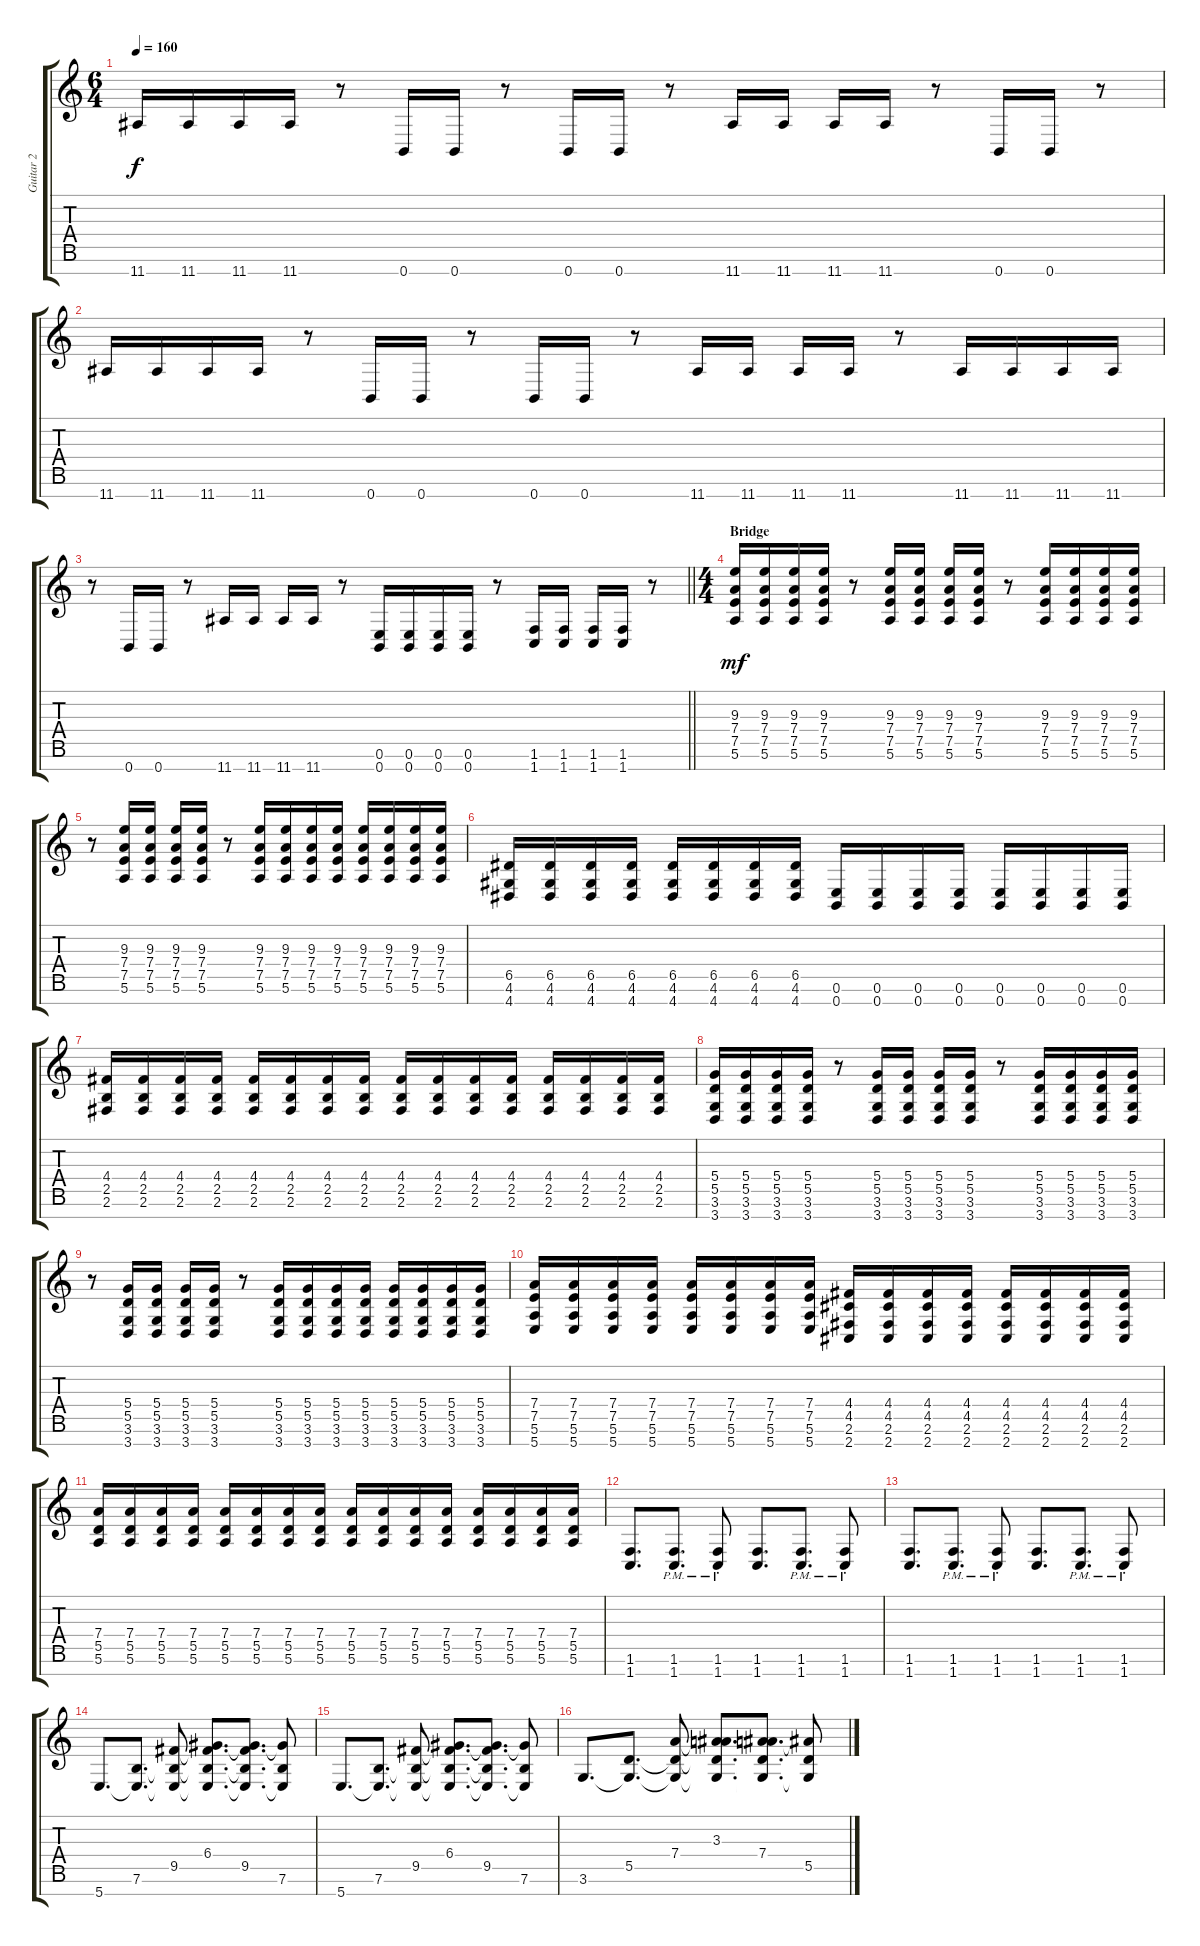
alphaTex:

\track ("Guitar 2" "Guitar 2") {instrument distortionguitar}
\staff {score tabs}
\tuning (E4 B3 G3 D3 A2 E2 B1) {hide}
\ts (6 4)
\tempo 160
\clef g2
\ks c
11.7.16{dy f} 11.7.16 11.7.16 11.7.16 r.8 0.7.16 0.7.16 r.8 0.7.16 0.7.16 r.8 11.7.16 11.7.16 11.7.16 11.7.16 r.8 0.7.16 0.7.16 r.8 |
11.7.16 11.7.16 11.7.16 11.7.16 r.8 0.7.16 0.7.16 r.8 0.7.16 0.7.16 r.8 11.7.16 11.7.16 11.7.16 11.7.16 r.8 11.7.16 11.7.16 11.7.16 11.7.16 |
\barLineRight lightlight
r.8 0.7.16 0.7.16 r.8 11.7.16 11.7.16 11.7.16 11.7.16 r.8 (0.6 0.7).16 (0.6 0.7).16 (0.6 0.7).16 (0.6 0.7).16 r.8 (1.6 1.7).16 (1.6 1.7).16 (1.6 1.7).16 (1.6 1.7).16 r.8 |
\ts (4 4)
\section ("" "Bridge")
(9.3 7.4 7.5 5.6).16{dy mf} (9.3 7.4 7.5 5.6).16 (9.3 7.4 7.5 5.6).16 (9.3 7.4 7.5 5.6).16 r.8 (9.3 7.4 7.5 5.6).16 (9.3 7.4 7.5 5.6).16 (9.3 7.4 7.5 5.6).16 (9.3 7.4 7.5 5.6).16 r.8 (9.3 7.4 7.5 5.6).16 (9.3 7.4 7.5 5.6).16 (9.3 7.4 7.5 5.6).16 (9.3 7.4 7.5 5.6).16 |
r.8 (9.3 7.4 7.5 5.6).16 (9.3 7.4 7.5 5.6).16 (9.3 7.4 7.5 5.6).16 (9.3 7.4 7.5 5.6).16 r.8 (9.3 7.4 7.5 5.6).16 (9.3 7.4 7.5 5.6).16 (9.3 7.4 7.5 5.6).16 (9.3 7.4 7.5 5.6).16 (9.3 7.4 7.5 5.6).16 (9.3 7.4 7.5 5.6).16 (9.3 7.4 7.5 5.6).16 (9.3 7.4 7.5 5.6).16 |
(6.5 4.6 4.7).16 (6.5 4.6 4.7).16 (6.5 4.6 4.7).16 (6.5 4.6 4.7).16 (6.5 4.6 4.7).16 (6.5 4.6 4.7).16 (6.5 4.6 4.7).16 (6.5 4.6 4.7).16 (0.6 0.7).16 (0.6 0.7).16 (0.6 0.7).16 (0.6 0.7).16 (0.6 0.7).16 (0.6 0.7).16 (0.6 0.7).16 (0.6 0.7).16 |
(4.4 2.5 2.6).16 (4.4 2.5 2.6).16 (4.4 2.5 2.6).16 (4.4 2.5 2.6).16 (4.4 2.5 2.6).16 (4.4 2.5 2.6).16 (4.4 2.5 2.6).16 (4.4 2.5 2.6).16 (4.4 2.5 2.6).16 (4.4 2.5 2.6).16 (4.4 2.5 2.6).16 (4.4 2.5 2.6).16 (4.4 2.5 2.6).16 (4.4 2.5 2.6).16 (4.4 2.5 2.6).16 (4.4 2.5 2.6).16 |
(5.4 5.5 3.6 3.7).16 (5.4 5.5 3.6 3.7).16 (5.4 5.5 3.6 3.7).16 (5.4 5.5 3.6 3.7).16 r.8 (5.4 5.5 3.6 3.7).16 (5.4 5.5 3.6 3.7).16 (5.4 5.5 3.6 3.7).16 (5.4 5.5 3.6 3.7).16 r.8 (5.4 5.5 3.6 3.7).16 (5.4 5.5 3.6 3.7).16 (5.4 5.5 3.6 3.7).16 (5.4 5.5 3.6 3.7).16 |
r.8 (5.4 5.5 3.6 3.7).16 (5.4 5.5 3.6 3.7).16 (5.4 5.5 3.6 3.7).16 (5.4 5.5 3.6 3.7).16 r.8 (5.4 5.5 3.6 3.7).16 (5.4 5.5 3.6 3.7).16 (5.4 5.5 3.6 3.7).16 (5.4 5.5 3.6 3.7).16 (5.4 5.5 3.6 3.7).16 (5.4 5.5 3.6 3.7).16 (5.4 5.5 3.6 3.7).16 (5.4 5.5 3.6 3.7).16 |
(7.4 7.5 5.6 5.7).16 (7.4 7.5 5.6 5.7).16 (7.4 7.5 5.6 5.7).16 (7.4 7.5 5.6 5.7).16 (7.4 7.5 5.6 5.7).16 (7.4 7.5 5.6 5.7).16 (7.4 7.5 5.6 5.7).16 (7.4 7.5 5.6 5.7).16 (4.4 4.5 2.6 2.7).16 (4.4 4.5 2.6 2.7).16 (4.4 4.5 2.6 2.7).16 (4.4 4.5 2.6 2.7).16 (4.4 4.5 2.6 2.7).16 (4.4 4.5 2.6 2.7).16 (4.4 4.5 2.6 2.7).16 (4.4 4.5 2.6 2.7).16 |
(7.4 5.5 5.6).16 (7.4 5.5 5.6).16 (7.4 5.5 5.6).16 (7.4 5.5 5.6).16 (7.4 5.5 5.6).16 (7.4 5.5 5.6).16 (7.4 5.5 5.6).16 (7.4 5.5 5.6).16 (7.4 5.5 5.6).16 (7.4 5.5 5.6).16 (7.4 5.5 5.6).16 (7.4 5.5 5.6).16 (7.4 5.5 5.6).16 (7.4 5.5 5.6).16 (7.4 5.5 5.6).16 (7.4 5.5 5.6).16 |
(1.6 1.7).8{d} (1.6{pm} 1.7{pm}).8{d} (1.6{pm st} 1.7{pm st}).8 (1.6 1.7).8{d} (1.6{pm} 1.7{pm}).8{d} (1.6{pm st} 1.7{pm st}).8 |
(1.6 1.7).8{d} (1.6{pm} 1.7{pm}).8{d} (1.6{pm st} 1.7{pm st}).8 (1.6 1.7).8{d} (1.6{pm} 1.7{pm}).8{d} (1.6{pm st} 1.7{pm st}).8 |
5.7.8{d} (7.6 5.7{t}).8{d} (9.5 7.6{t} 5.7{t}).8 (6.4 9.5{t} 7.6{t} 5.7{t}).8{d} (6.4{t} 9.5 7.6{t} 5.7{t}).8{d} (6.4{t} 7.6 5.7{t}).8 |
5.7.8{d} (7.6 5.7{t}).8{d} (9.5 7.6{t} 5.7{t}).8 (6.4 9.5{t} 7.6{t} 5.7{t}).8{d} (6.4{t} 9.5 7.6{t} 5.7{t}).8{d} (6.4{t} 7.6 5.7{t}).8 |
3.6.8{d} (5.5 3.6{t}).8{d} (7.4 5.5{t} 3.6{t}).8 (3.3 7.4{t} 5.5{t} 3.6{t}).8{d} (3.3{t} 7.4 5.5{t} 3.6{t}).8{d} (3.3{t} 5.5 3.6{t}).8
